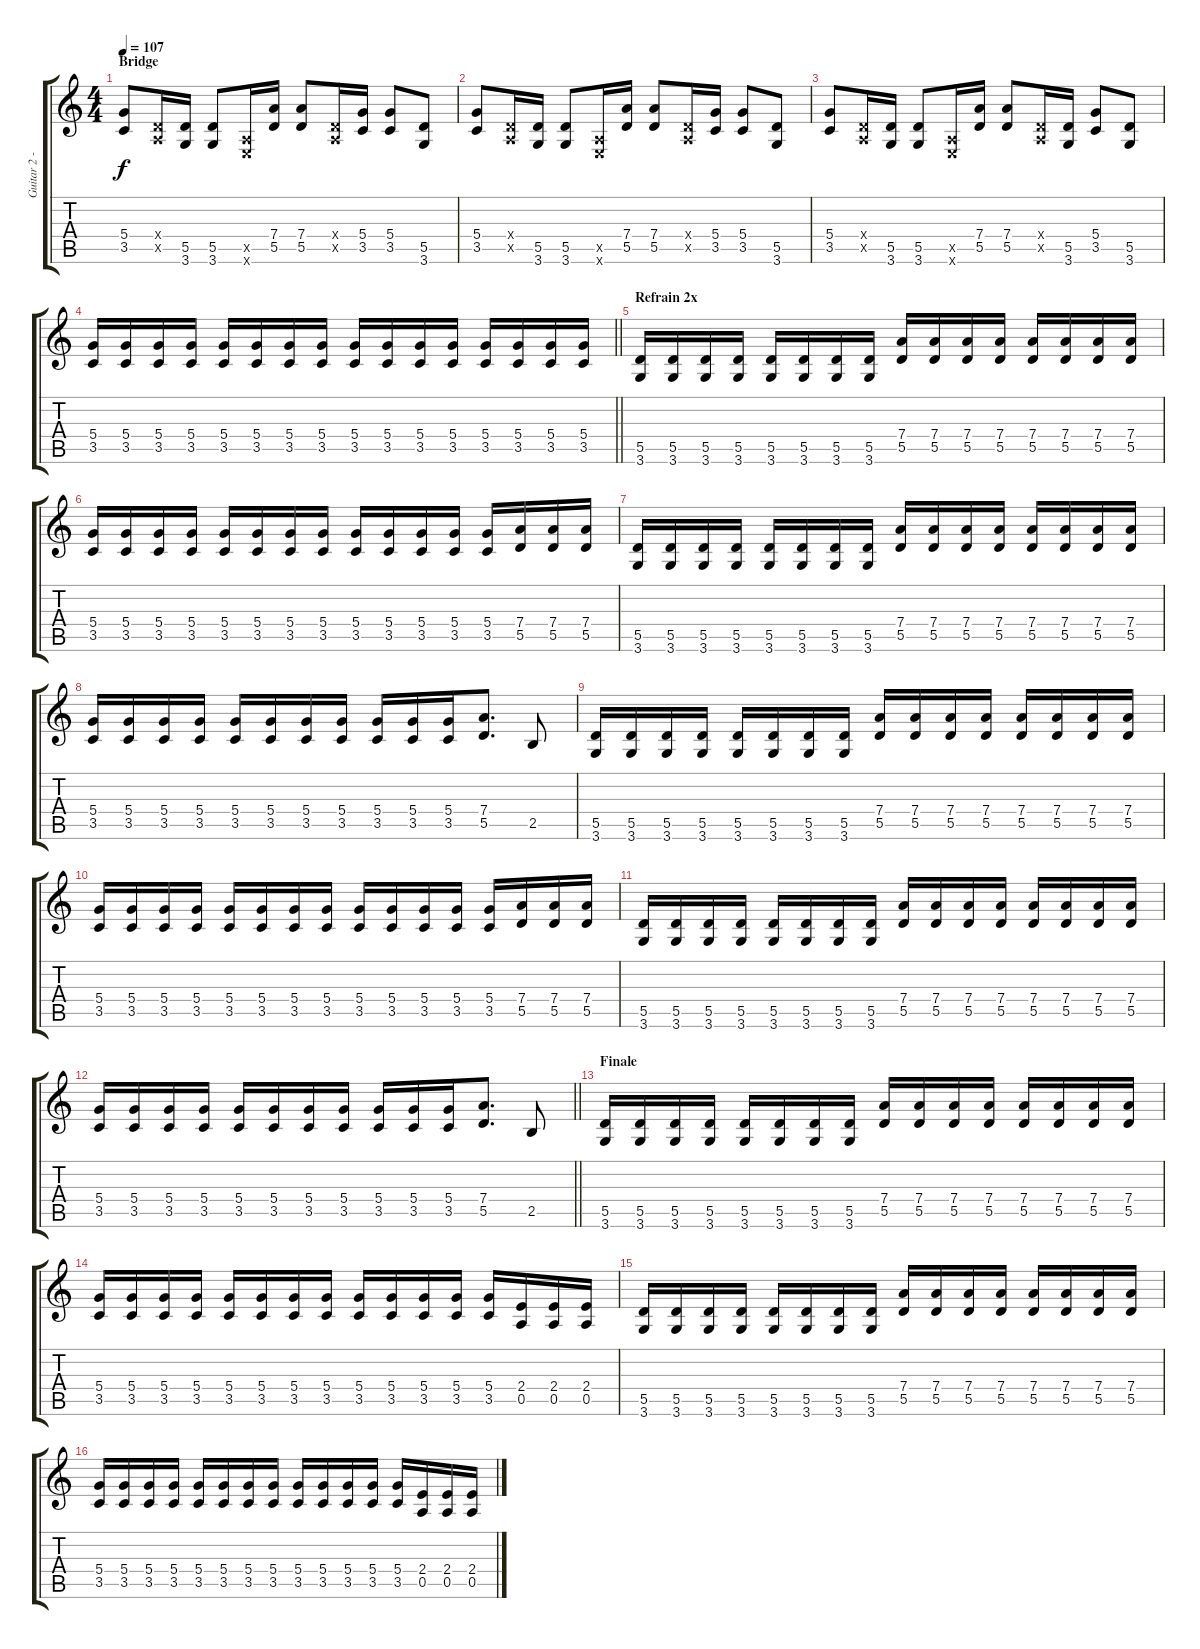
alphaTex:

\track ("Guitar 2 - Stephen Egerton" "Guitar 2 -") {instrument distortionguitar}
\staff {score tabs}
\tuning (E4 B3 G3 D3 A2 E2) {hide}
\ts (4 4)
\section ("" "Bridge")
\tempo 107
\clef g2
\ks c
(5.4 3.5).8{dy f} (0.4{x} 0.5{x}).16 (5.5 3.6).16 (5.5 3.6).8 (0.5{x} 0.6{x}).16 (7.4 5.5).16 (7.4 5.5).8 (0.4{x} 0.5{x}).16 (5.4 3.5).16 (5.4 3.5).8 (5.5 3.6).8 |
(5.4 3.5).8 (0.4{x} 0.5{x}).16 (5.5 3.6).16 (5.5 3.6).8 (0.5{x} 0.6{x}).16 (7.4 5.5).16 (7.4 5.5).8 (0.4{x} 0.5{x}).16 (5.4 3.5).16 (5.4 3.5).8 (5.5 3.6).8 |
(5.4 3.5).8 (0.4{x} 0.5{x}).16 (5.5 3.6).16 (5.5 3.6).8 (0.5{x} 0.6{x}).16 (7.4 5.5).16 (7.4 5.5).8 (0.4{x} 0.5{x}).16 (5.5 3.6).16 (5.4 3.5).8 (5.5 3.6).8 |
\barLineRight lightlight
(5.4 3.5).16 (5.4 3.5).16 (5.4 3.5).16 (5.4 3.5).16 (5.4 3.5).16 (5.4 3.5).16 (5.4 3.5).16 (5.4 3.5).16 (5.4 3.5).16 (5.4 3.5).16 (5.4 3.5).16 (5.4 3.5).16 (5.4 3.5).16 (5.4 3.5).16 (5.4 3.5).16 (5.4 3.5).16 |
\section ("" "Refrain 2x")
(5.5 3.6).16 (5.5 3.6).16 (5.5 3.6).16 (5.5 3.6).16 (5.5 3.6).16 (5.5 3.6).16 (5.5 3.6).16 (5.5 3.6).16 (7.4 5.5).16 (7.4 5.5).16 (7.4 5.5).16 (7.4 5.5).16 (7.4 5.5).16 (7.4 5.5).16 (7.4 5.5).16 (7.4 5.5).16 |
(5.4 3.5).16 (5.4 3.5).16 (5.4 3.5).16 (5.4 3.5).16 (5.4 3.5).16 (5.4 3.5).16 (5.4 3.5).16 (5.4 3.5).16 (5.4 3.5).16 (5.4 3.5).16 (5.4 3.5).16 (5.4 3.5).16 (5.4 3.5).16 (7.4 5.5).16 (7.4 5.5).16 (7.4 5.5).16 |
(5.5 3.6).16 (5.5 3.6).16 (5.5 3.6).16 (5.5 3.6).16 (5.5 3.6).16 (5.5 3.6).16 (5.5 3.6).16 (5.5 3.6).16 (7.4 5.5).16 (7.4 5.5).16 (7.4 5.5).16 (7.4 5.5).16 (7.4 5.5).16 (7.4 5.5).16 (7.4 5.5).16 (7.4 5.5).16 |
(5.4 3.5).16 (5.4 3.5).16 (5.4 3.5).16 (5.4 3.5).16 (5.4 3.5).16 (5.4 3.5).16 (5.4 3.5).16 (5.4 3.5).16 (5.4 3.5).16 (5.4 3.5).16 (5.4 3.5).16 (7.4 5.5).8{d} 2.5.8 |
(5.5 3.6).16 (5.5 3.6).16 (5.5 3.6).16 (5.5 3.6).16 (5.5 3.6).16 (5.5 3.6).16 (5.5 3.6).16 (5.5 3.6).16 (7.4 5.5).16 (7.4 5.5).16 (7.4 5.5).16 (7.4 5.5).16 (7.4 5.5).16 (7.4 5.5).16 (7.4 5.5).16 (7.4 5.5).16 |
(5.4 3.5).16 (5.4 3.5).16 (5.4 3.5).16 (5.4 3.5).16 (5.4 3.5).16 (5.4 3.5).16 (5.4 3.5).16 (5.4 3.5).16 (5.4 3.5).16 (5.4 3.5).16 (5.4 3.5).16 (5.4 3.5).16 (5.4 3.5).16 (7.4 5.5).16 (7.4 5.5).16 (7.4 5.5).16 |
(5.5 3.6).16 (5.5 3.6).16 (5.5 3.6).16 (5.5 3.6).16 (5.5 3.6).16 (5.5 3.6).16 (5.5 3.6).16 (5.5 3.6).16 (7.4 5.5).16 (7.4 5.5).16 (7.4 5.5).16 (7.4 5.5).16 (7.4 5.5).16 (7.4 5.5).16 (7.4 5.5).16 (7.4 5.5).16 |
\barLineRight lightlight
(5.4 3.5).16 (5.4 3.5).16 (5.4 3.5).16 (5.4 3.5).16 (5.4 3.5).16 (5.4 3.5).16 (5.4 3.5).16 (5.4 3.5).16 (5.4 3.5).16 (5.4 3.5).16 (5.4 3.5).16 (7.4 5.5).8{d} 2.5.8 |
\section ("" "Finale")
(5.5 3.6).16 (5.5 3.6).16 (5.5 3.6).16 (5.5 3.6).16 (5.5 3.6).16 (5.5 3.6).16 (5.5 3.6).16 (5.5 3.6).16 (7.4 5.5).16 (7.4 5.5).16 (7.4 5.5).16 (7.4 5.5).16 (7.4 5.5).16 (7.4 5.5).16 (7.4 5.5).16 (7.4 5.5).16 |
(5.4 3.5).16 (5.4 3.5).16 (5.4 3.5).16 (5.4 3.5).16 (5.4 3.5).16 (5.4 3.5).16 (5.4 3.5).16 (5.4 3.5).16 (5.4 3.5).16 (5.4 3.5).16 (5.4 3.5).16 (5.4 3.5).16 (5.4 3.5).16 (2.4 0.5).16 (2.4 0.5).16 (2.4 0.5).16 |
(5.5 3.6).16 (5.5 3.6).16 (5.5 3.6).16 (5.5 3.6).16 (5.5 3.6).16 (5.5 3.6).16 (5.5 3.6).16 (5.5 3.6).16 (7.4 5.5).16 (7.4 5.5).16 (7.4 5.5).16 (7.4 5.5).16 (7.4 5.5).16 (7.4 5.5).16 (7.4 5.5).16 (7.4 5.5).16 |
(5.4 3.5).16 (5.4 3.5).16 (5.4 3.5).16 (5.4 3.5).16 (5.4 3.5).16 (5.4 3.5).16 (5.4 3.5).16 (5.4 3.5).16 (5.4 3.5).16 (5.4 3.5).16 (5.4 3.5).16 (5.4 3.5).16 (5.4 3.5).16 (2.4 0.5).16 (2.4 0.5).16 (2.4 0.5).16
